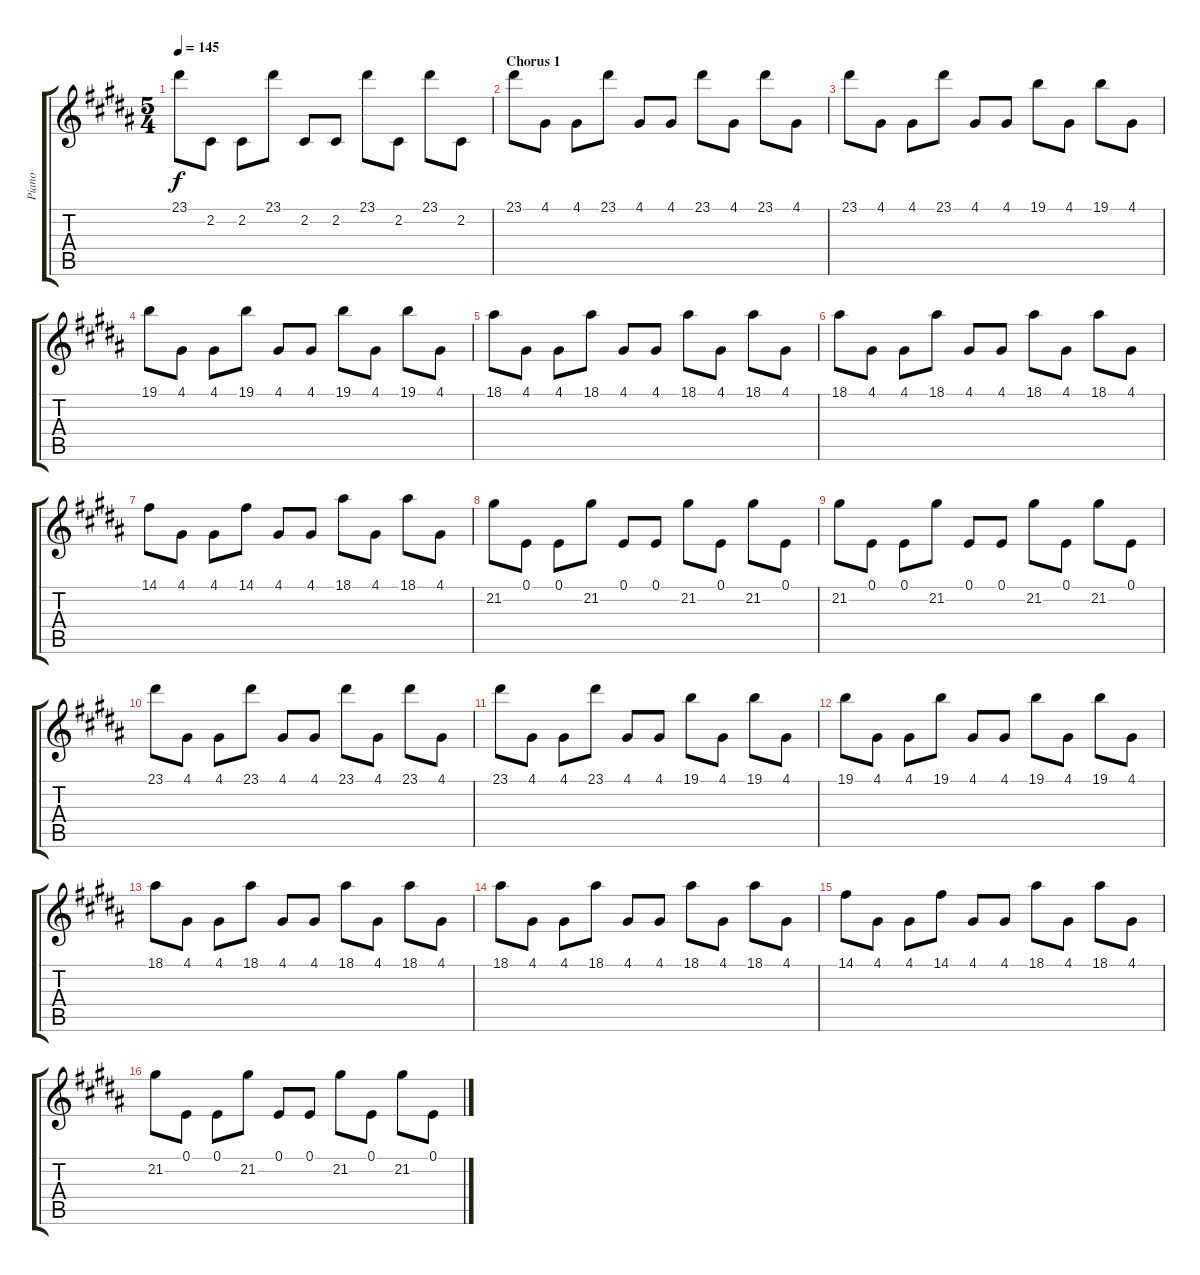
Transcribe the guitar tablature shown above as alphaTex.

\track ("Piano" "Piano") {instrument electricpiano1}
\staff {score tabs}
\tuning (E4 B3 G3 D3 A2 E2) {hide}
\ts (5 4)
\tempo 145
\clef g2
\ks b
23.1.8{dy f} 2.2.8 2.2.8 23.1.8 2.2.8 2.2.8 23.1.8 2.2.8 23.1.8 2.2.8 |
\section ("" "Chorus 1")
23.1.8{volume 13} 4.1.8 4.1.8 23.1.8 4.1.8 4.1.8 23.1.8 4.1.8 23.1.8 4.1.8 |
23.1.8 4.1.8 4.1.8 23.1.8 4.1.8 4.1.8 19.1.8 4.1.8 19.1.8 4.1.8 |
19.1.8 4.1.8 4.1.8 19.1.8 4.1.8 4.1.8 19.1.8 4.1.8 19.1.8 4.1.8 |
18.1.8 4.1.8 4.1.8 18.1.8 4.1.8 4.1.8 18.1.8 4.1.8 18.1.8 4.1.8 |
18.1.8 4.1.8 4.1.8 18.1.8 4.1.8 4.1.8 18.1.8 4.1.8 18.1.8 4.1.8 |
14.1.8 4.1.8 4.1.8 14.1.8 4.1.8 4.1.8 18.1.8 4.1.8 18.1.8 4.1.8 |
21.2.8 0.1.8 0.1.8 21.2.8 0.1.8 0.1.8 21.2.8 0.1.8 21.2.8 0.1.8 |
21.2.8 0.1.8 0.1.8 21.2.8 0.1.8 0.1.8 21.2.8 0.1.8 21.2.8 0.1.8 |
23.1.8 4.1.8 4.1.8 23.1.8 4.1.8 4.1.8 23.1.8 4.1.8 23.1.8 4.1.8 |
23.1.8 4.1.8 4.1.8 23.1.8 4.1.8 4.1.8 19.1.8 4.1.8 19.1.8 4.1.8 |
19.1.8 4.1.8 4.1.8 19.1.8 4.1.8 4.1.8 19.1.8 4.1.8 19.1.8 4.1.8 |
18.1.8 4.1.8 4.1.8 18.1.8 4.1.8 4.1.8 18.1.8 4.1.8 18.1.8 4.1.8 |
18.1.8 4.1.8 4.1.8 18.1.8 4.1.8 4.1.8 18.1.8 4.1.8 18.1.8 4.1.8 |
14.1.8 4.1.8 4.1.8 14.1.8 4.1.8 4.1.8 18.1.8 4.1.8 18.1.8 4.1.8 |
21.2.8 0.1.8 0.1.8 21.2.8 0.1.8 0.1.8 21.2.8 0.1.8 21.2.8 0.1.8
